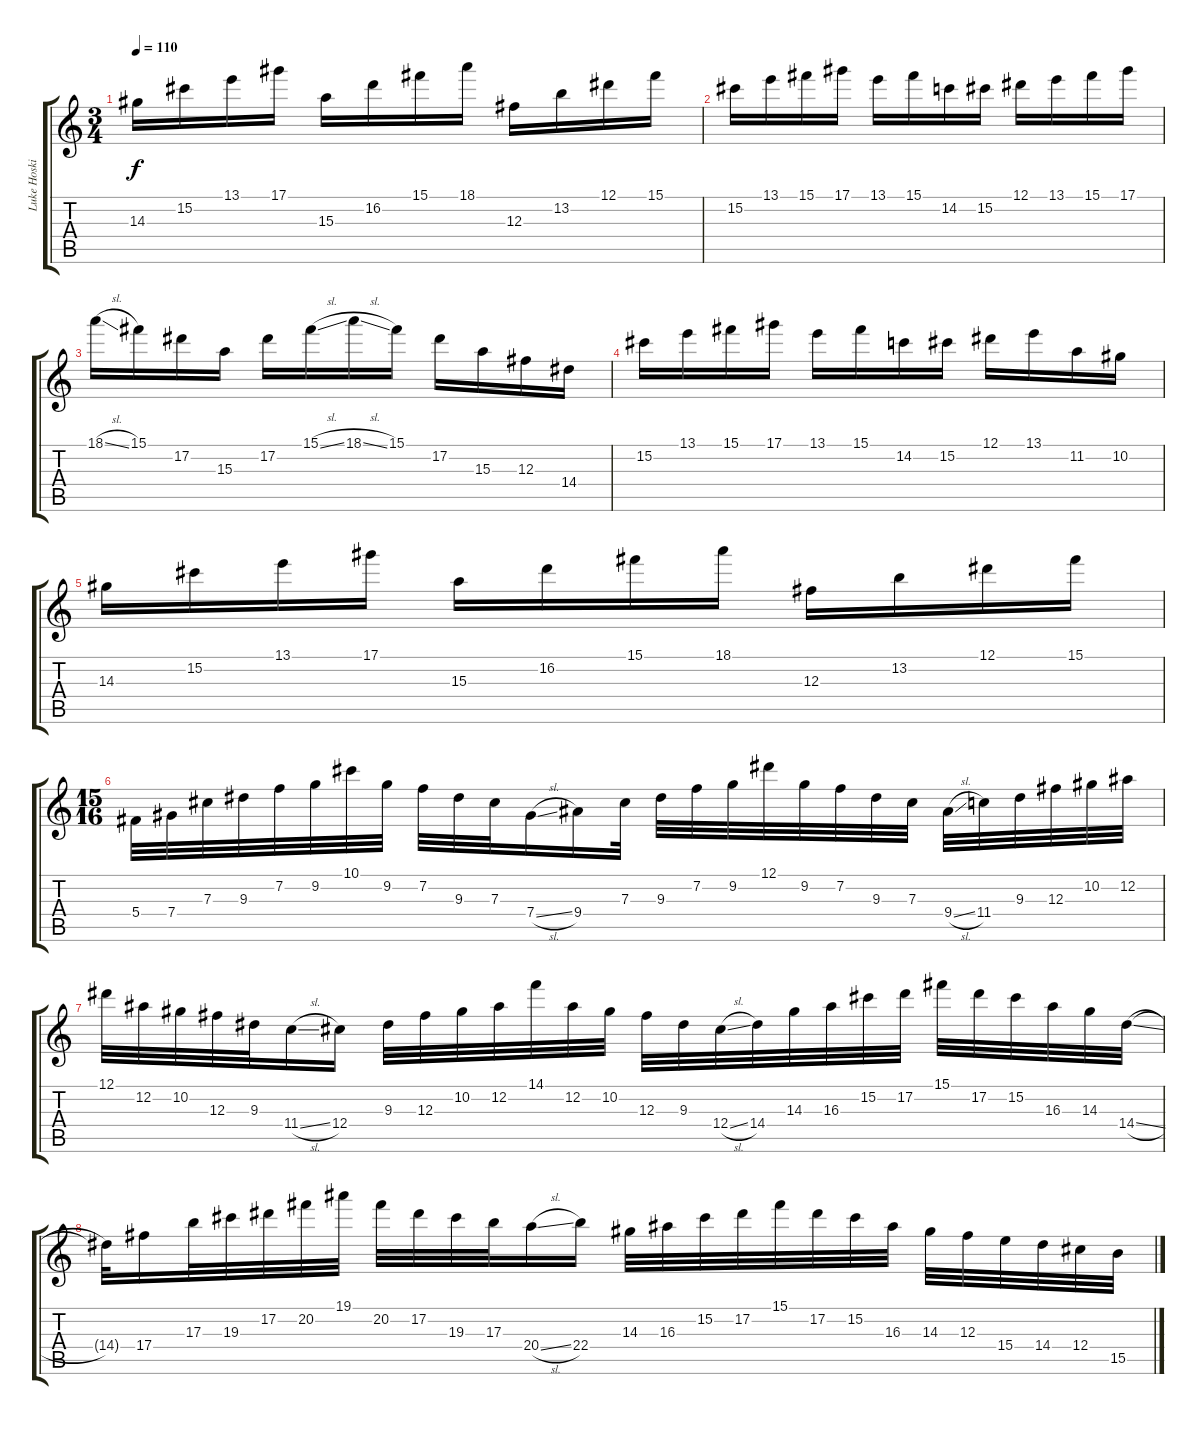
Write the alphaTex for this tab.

\track ("Luke Hoskin" "Luke Hoski") {instrument overdrivenguitar}
\staff {score tabs}
\tuning (Eb4 Bb3 Gb3 Db3 Ab2 Eb2) {hide}
\ts (3 4)
\tempo 110
\clef g2
\ks c
14.3.16{dy f} 15.2.16 13.1.16 17.1.16 15.3.16 16.2.16 15.1.16 18.1.16 12.3.16 13.2.16 12.1.16 15.1.16 |
15.2.16 13.1.16 15.1.16 17.1.16 13.1.16 15.1.16 14.2.16 15.2.16 12.1.16 13.1.16 15.1.16 17.1.16 |
18.1{sl}.16 15.1.16 17.2.16 15.3.16 17.2.16 15.1{sl}.16 18.1{sl}.16 15.1.16 17.2.16 15.3.16 12.3.16 14.4.16 |
15.2.16 13.1.16 15.1.16 17.1.16 13.1.16 15.1.16 14.2.16 15.2.16 12.1.16 13.1.16 11.2.16 10.2.16 |
14.3.16 15.2.16 13.1.16 17.1.16 15.3.16 16.2.16 15.1.16 18.1.16 12.3.16 13.2.16 12.1.16 15.1.16 |
\ts (15 16)
5.4.32 7.4.32 7.3.32 9.3.32 7.2.32 9.2.32 10.1.32 9.2.32 7.2.32 9.3.32 7.3.32 7.4{sl}.16 9.4.16 7.3.32 9.3.32 7.2.32 9.2.32 12.1.32 9.2.32 7.2.32 9.3.32 7.3.32 9.4{sl}.32 11.4.32 9.3.32 12.3.32 10.2.32 12.2.32 |
12.1.32 12.2.32 10.2.32 12.3.32 9.3.32 11.4{sl}.16 12.4.16 9.3.32 12.3.32 10.2.32 12.2.32 14.1.32 12.2.32 10.2.32 12.3.32 9.3.32 12.4{sl}.32 14.4.32 14.3.32 16.3.32 15.2.32 17.2.32 15.1.32 17.2.32 15.2.32 16.3.32 14.3.32 14.4{sl}.32 |
14.4{t}.32 17.4.16 17.3.32 19.3.32 17.2.32 20.2.32 19.1.32 20.2.32 17.2.32 19.3.32 17.3.32 20.4{sl}.16 22.4.16 14.3.32 16.3.32 15.2.32 17.2.32 15.1.32 17.2.32 15.2.32 16.3.32 14.3.32 12.3.32 15.4.32 14.4.32 12.4.32 15.5.32
